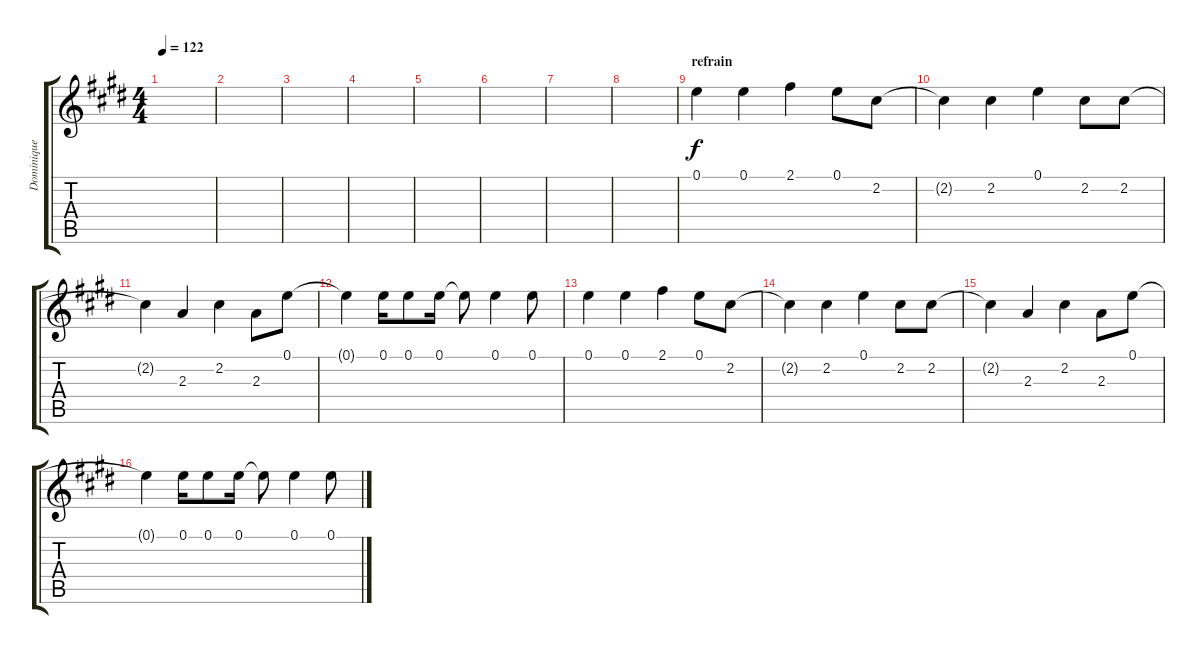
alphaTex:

\track ("Dominique Nicolas (guitare mélodique)" "Dominique ") {instrument distortionguitar}
\staff {score tabs}
\tuning (E4 B3 G3 D3 A2 E2) {hide}
\ts (4 4)
\tempo 122
\clef g2
\ks e
|
|
|
|
|
|
|
|
\section ("" "refrain")
0.1.4 0.1.4 2.1.4 0.1.8 2.2.8 |
2.2{t}.4 2.2.4 0.1.4 2.2.8 2.2.8 |
2.2{t}.4 2.3.4 2.2.4 2.3.8 0.1.8 |
0.1{t}.4 0.1.16 0.1.8 0.1.16 0.1{t}.8 0.1.4 0.1.8 |
0.1.4 0.1.4 2.1.4 0.1.8 2.2.8 |
2.2{t}.4 2.2.4 0.1.4 2.2.8 2.2.8 |
2.2{t}.4 2.3.4 2.2.4 2.3.8 0.1.8 |
0.1{t}.4 0.1.16 0.1.8 0.1.16 0.1{t}.8 0.1.4 0.1.8
